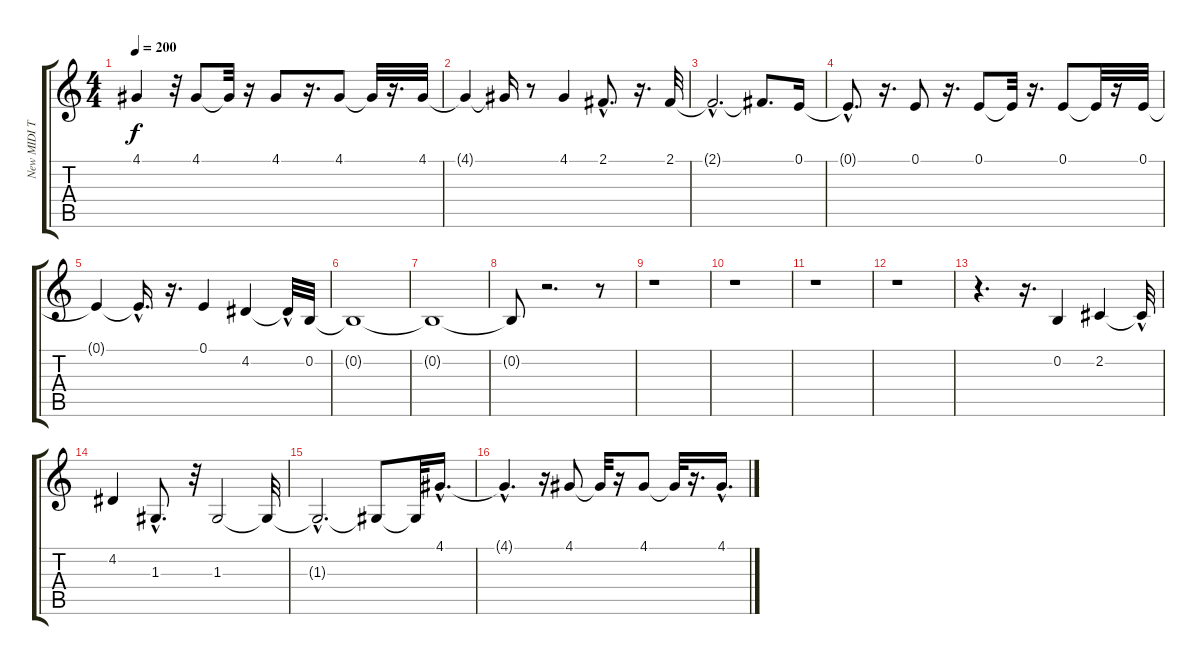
\track ("New MIDI Track" "New MIDI T") {instrument celesta}
\staff {score tabs}
\tuning (E4 B3 G3 D3 A2 E2) {hide}
\ts (4 4)
\tempo 200
\clef g2
\ks c
4.1{t}.4{dy f} r.32 4.1.8 4.1{t}.32 r.16 4.1.8 r.16{d} 4.1.8 4.1{t}.32 r.16{d} 4.1.32 |
4.1{t}.4 4.1{t}.16 r.8 4.1.4 2.1{hac}.8{d} r.16{d} 2.1.32 |
2.1{hac t}.2{d} 2.1{t}.8{d} 0.1.16 |
0.1{hac t}.8{d} r.16{d} 0.1.8 r.16{d} 0.1.8 0.1{t}.32 r.16{d} 0.1.8 0.1{t}.32 r.16 0.1.32 |
0.1{t}.4 0.1{hac t}.16{d} r.16{d} 0.1.4 4.2.4 4.2{hac t}.32 0.2.32 |
0.2{t}.1 |
0.2{t}.1 |
0.2{t}.8 r.2{d} r.8 |
r.1 |
r.1 |
r.1 |
r.1 |
r.4{d} r.16{d} 0.2.4 2.2.4 2.2{hac t}.32 |
4.2.4 1.3{hac}.8{d} r.32 1.3.2 1.3{t}.32 |
1.3{hac t}.2{d} 1.3{t}.8 1.3{t}.32 4.1{hac}.16{d} |
4.1{hac t}.4{d} r.16 4.1.8 4.1{t}.32 r.16 4.1.8 4.1{t}.32 r.16{d} 4.1{hac}.16{d}
